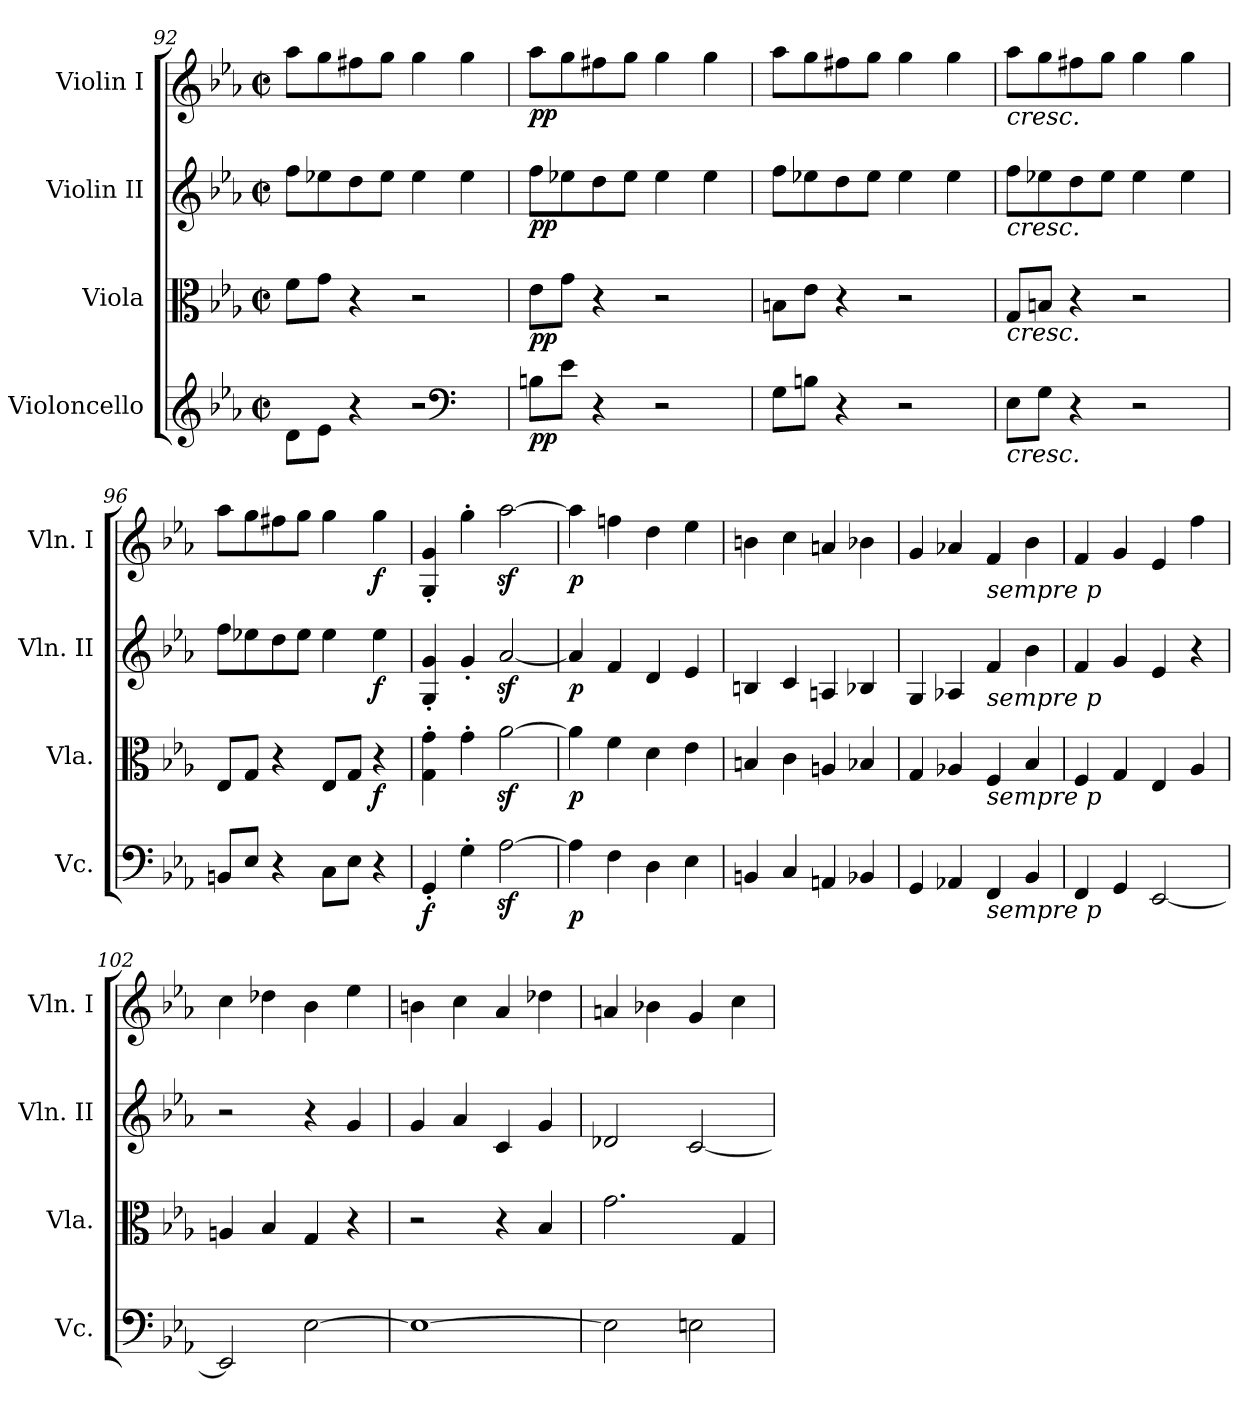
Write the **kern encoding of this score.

**kern	**dynam	**kern	**dynam	**kern	**dynam	**kern	**dynam
*part4	*part4	*part3	*part3	*part2	*part2	*part1	*part1
*staff4	*staff4	*staff3	*staff3	*staff2	*staff2	*staff1	*staff1
*I"Violoncello	*	*I"Viola	*	*I"Violin II	*	*I"Violin I	*
*I'Vc.	*	*I'Vla.	*	*I'Vln. II	*	*I'Vln. I	*
*clefG2	*	*clefC3	*	*clefG2	*	*clefG2	*
*k[b-e-a-]	*	*k[b-e-a-]	*	*k[b-e-a-]	*	*k[b-e-a-]	*
*M2/2	*	*M2/2	*	*M2/2	*	*M2/2	*
*met(c|)	*	*met(c|)	*	*met(c|)	*	*met(c|)	*
=92	=92	=92	=92	=92	=92	=92	=92
8d\L	.	8f\L	.	8ff\L	.	8aa-\L	.
8e-\J	.	8g\J	.	8ee-X\	.	8gg\	.
4r	.	4r	.	8dd\	.	8ff#X\	.
.	.	.	.	8ee-\J	.	8gg\J	.
2r	.	2r	.	4ee-\	.	4gg\	.
*clefF4	*	*	*	*	*	*	*
.	.	.	.	4ee-\	.	4gg\	.
=93	=93	=93	=93	=93	=93	=93	=93
!	!LO:DY:b	!	!LO:DY:b	!	!LO:DY:b	!	!LO:DY:b
8Bn\L	pp	8e-\L	pp	8ff\L	pp	8aa-\L	pp
8e-\J	.	8g\J	.	8ee-X\	.	8gg\	.
4r	.	4r	.	8dd\	.	8ff#X\	.
.	.	.	.	8ee-\J	.	8gg\J	.
2r	.	2r	.	4ee-\	.	4gg\	.
.	.	.	.	4ee-\	.	4gg\	.
=94	=94	=94	=94	=94	=94	=94	=94
8G\L	.	8Bn\L	.	8ff\L	.	8aa-\L	.
8Bn\J	.	8e-\J	.	8ee-X\	.	8gg\	.
4r	.	4r	.	8dd\	.	8ff#X\	.
.	.	.	.	8ee-\J	.	8gg\J	.
2r	.	2r	.	4ee-\	.	4gg\	.
.	.	.	.	4ee-\	.	4gg\	.
=95	=95	=95	=95	=95	=95	=95	=95
!	!	!	!	!	!	!LO:TX:b:i:t=cresc.	!
!	!	!	!	!LO:TX:b:i:t=cresc.	!	!	!
!	!	!LO:TX:b:i:t=cresc.	!	!	!	!	!
!LO:TX:b:i:t=cresc.	!	!	!	!	!	!	!
8E-\L	.	8G/L	.	8ff\L	.	8aa-\L	.
8G\J	.	8Bn/J	.	8ee-X\	.	8gg\	.
4r	.	4r	.	8dd\	.	8ff#X\	.
.	.	.	.	8ee-\J	.	8gg\J	.
2r	.	2r	.	4ee-\	.	4gg\	.
.	.	.	.	4ee-\	.	4gg\	.
=96	=96	=96	=96	=96	=96	=96	=96
8BBn/L	.	8E-/L	.	8ff\L	.	8aa-\L	.
8E-/J	.	8G/J	.	8ee-X\	.	8gg\	.
4r	.	4r	.	8dd\	.	8ff#X\	.
.	.	.	.	8ee-\J	.	8gg\J	.
8C\L	.	8E-/L	.	4ee-\	.	4gg\	.
8E-\J	.	8G/J	.	.	.	.	.
!	!	!	!LO:DY:b	!	!LO:DY:b	!	!LO:DY:b
4r	.	4r	f	4ee-\	f	4gg\	f
=97	=97	=97	=97	=97	=97	=97	=97
!	!LO:DY:b	!	!	!	!	!	!
4GG'/	f	4G\' 4g\'	.	4G/' 4g/'	.	4G/' 4g/'	.
4G'\	.	4g'\	.	4g'/	.	4gg'\	.
[2A-z<\	.	[2a-z<\	.	[2a-z</	.	[2aa-z<\	.
=98	=98	=98	=98	=98	=98	=98	=98
!	!LO:DY:b	!	!LO:DY:b	!	!LO:DY:b	!	!LO:DY:b
4A-\]	p	4a-\]	p	4a-/]	p	4aa-\]	p
4F\	.	4f\	.	4f/	.	4ffn\	.
4D\	.	4d\	.	4d/	.	4dd\	.
4E-\	.	4e-\	.	4e-/	.	4ee-\	.
=99	=99	=99	=99	=99	=99	=99	=99
4BBn/	.	4Bn/	.	4Bn/	.	4bn\	.
4C/	.	4c\	.	4c/	.	4cc\	.
4AAn/	.	4An/	.	4An/	.	4an/	.
4BB-X/	.	4B-X/	.	4B-X/	.	4b-X\	.
=100	=100	=100	=100	=100	=100	=100	=100
4GG/	.	4G/	.	4G/	.	4g/	.
4AA-X/	.	4A-X/	.	4A-X/	.	4a-X/	.
!	!	!	!	!	!	!LO:TX:b:i:t=sempre p	!
!	!	!	!	!LO:TX:b:i:t=sempre p	!	!	!
!	!	!LO:TX:b:i:t=sempre p	!	!	!	!	!
!LO:TX:b:i:t=sempre p	!	!	!	!	!	!	!
4FF/	.	4F/	.	4f/	.	4f/	.
4BB-/	.	4B-/	.	4b-\	.	4b-\	.
=101	=101	=101	=101	=101	=101	=101	=101
4FF/	.	4F/	.	4f/	.	4f/	.
4GG/	.	4G/	.	4g/	.	4g/	.
[2EE-/	.	4E-/	.	4e-/	.	4e-/	.
.	.	4A-/	.	4r	.	4ff\	.
=102	=102	=102	=102	=102	=102	=102	=102
2EE-/]	.	4An/	.	2r	.	4cc\	.
.	.	4B-/	.	.	.	4dd-X\	.
[2E-\	.	4G/	.	4r	.	4b-\	.
.	.	4r	.	4g/	.	4ee-\	.
=103	=103	=103	=103	=103	=103	=103	=103
1E-_	.	2r	.	4g/	.	4bn\	.
.	.	.	.	4a-/	.	4cc\	.
.	.	4r	.	4c/	.	4a-/	.
.	.	4B-/	.	4g/	.	4dd-X\	.
=104	=104	=104	=104	=104	=104	=104	=104
2E-\]	.	2.g\	.	2d-X/	.	4an/	.
.	.	.	.	.	.	4b-X\	.
2En\	.	.	.	[2c/	.	4g/	.
.	.	4G/	.	.	.	4cc\	.
=	=	=	=	=	=	=	=
*-	*-	*-	*-	*-	*-	*-	*-
